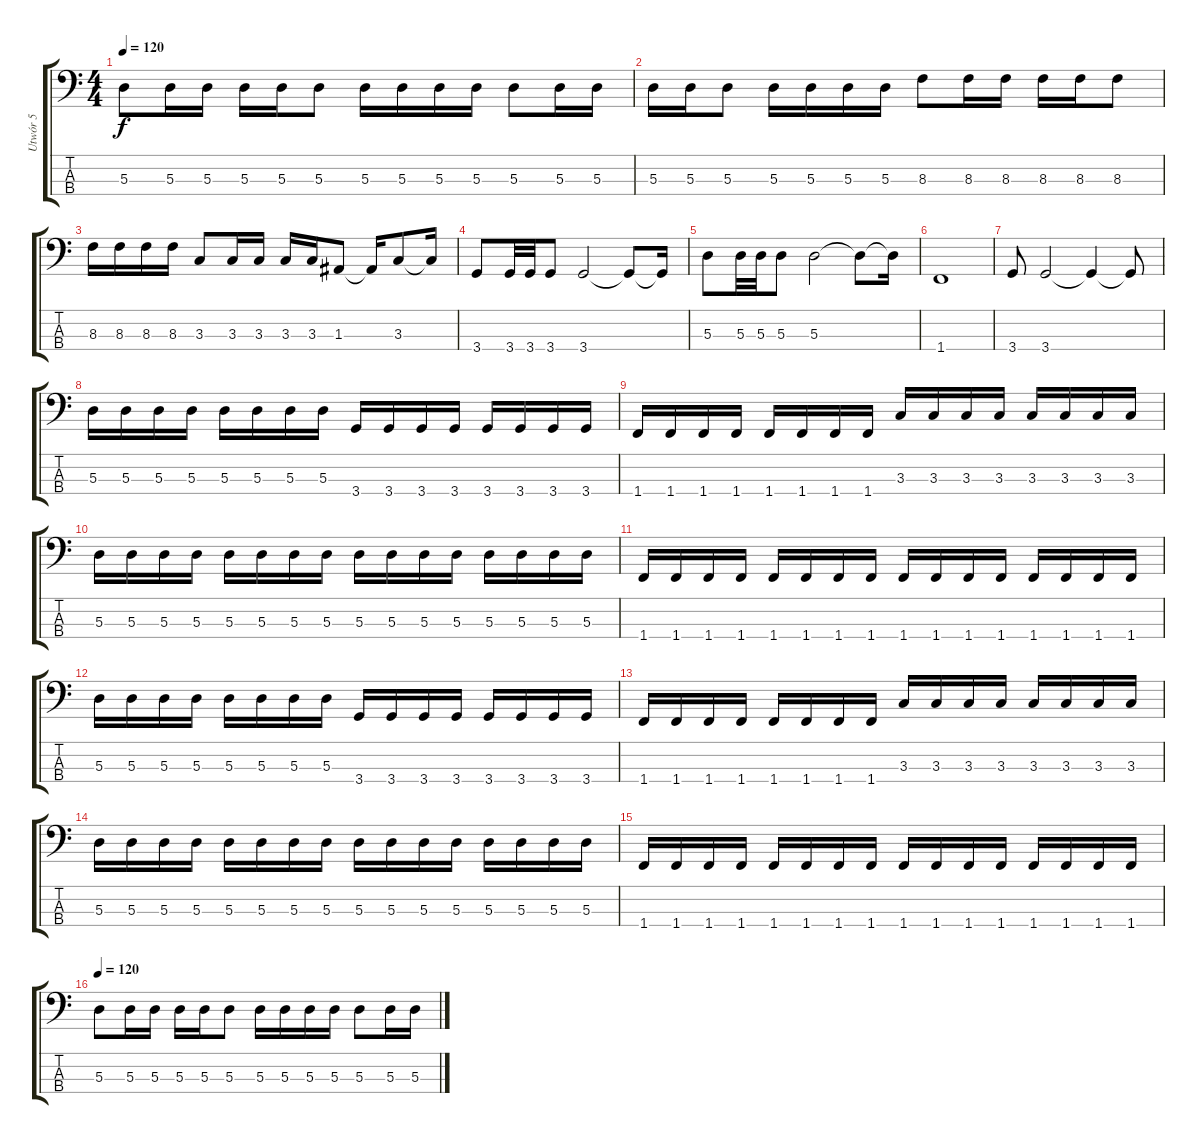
\track ("Utwór 5" "Utwór 5") {instrument electricbasspick}
\staff {score tabs}
\tuning (G2 D2 A1 E1) {hide}
\ts (4 4)
\tempo 120
\clef f4
\ks c
5.3.8{dy f} 5.3.16 5.3.16 5.3.16 5.3.16 5.3.8 5.3.16 5.3.16 5.3.16 5.3.16 5.3.8 5.3.16 5.3.16 |
5.3.16 5.3.16 5.3.8 5.3.16 5.3.16 5.3.16 5.3.16 8.3.8 8.3.16 8.3.16 8.3.16 8.3.16 8.3.8 |
8.3.16 8.3.16 8.3.16 8.3.16 3.3.8 3.3.16 3.3.16 3.3.16 3.3.16 1.3.8 1.3{t}.16 3.3.8 3.3{t}.16 |
3.4.8 3.4.32 3.4.32 3.4.8 3.4.2 3.4{t}.8 3.4{t}.16 |
5.3.8 5.3.32 5.3.32 5.3.8 5.3.2 5.3{t}.8 5.3{t}.16 |
1.4.1 |
3.4.8 3.4.2 3.4{t}.4 3.4{t}.8 |
5.3.16 5.3.16 5.3.16 5.3.16 5.3.16 5.3.16 5.3.16 5.3.16 3.4.16 3.4.16 3.4.16 3.4.16 3.4.16 3.4.16 3.4.16 3.4.16 |
1.4.16 1.4.16 1.4.16 1.4.16 1.4.16 1.4.16 1.4.16 1.4.16 3.3.16 3.3.16 3.3.16 3.3.16 3.3.16 3.3.16 3.3.16 3.3.16 |
5.3.16 5.3.16 5.3.16 5.3.16 5.3.16 5.3.16 5.3.16 5.3.16 5.3.16 5.3.16 5.3.16 5.3.16 5.3.16 5.3.16 5.3.16 5.3.16 |
1.4.16 1.4.16 1.4.16 1.4.16 1.4.16 1.4.16 1.4.16 1.4.16 1.4.16 1.4.16 1.4.16 1.4.16 1.4.16 1.4.16 1.4.16 1.4.16 |
5.3.16 5.3.16 5.3.16 5.3.16 5.3.16 5.3.16 5.3.16 5.3.16 3.4.16 3.4.16 3.4.16 3.4.16 3.4.16 3.4.16 3.4.16 3.4.16 |
1.4.16 1.4.16 1.4.16 1.4.16 1.4.16 1.4.16 1.4.16 1.4.16 3.3.16 3.3.16 3.3.16 3.3.16 3.3.16 3.3.16 3.3.16 3.3.16 |
5.3.16 5.3.16 5.3.16 5.3.16 5.3.16 5.3.16 5.3.16 5.3.16 5.3.16 5.3.16 5.3.16 5.3.16 5.3.16 5.3.16 5.3.16 5.3.16 |
1.4.16 1.4.16 1.4.16 1.4.16 1.4.16 1.4.16 1.4.16 1.4.16 1.4.16 1.4.16 1.4.16 1.4.16 1.4.16 1.4.16 1.4.16 1.4.16 |
\tempo 120
5.3.8 5.3.16 5.3.16 5.3.16 5.3.16 5.3.8 5.3.16 5.3.16 5.3.16 5.3.16 5.3.8 5.3.16 5.3.16
